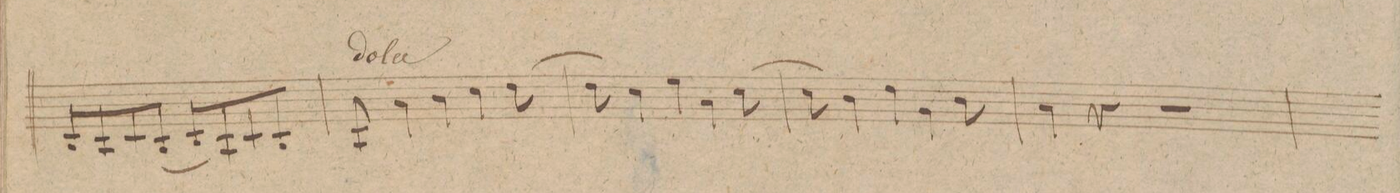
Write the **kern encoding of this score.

**kern	**dynam
*I"Violino. 1mo	*
*clefG2	*
*k[f#c#g#]	*
*met(c|)	*
*M2/2	*
8B/L	.
8A/	.
8c#/	.
[8B/J	.
8B/L]	.
8A/	.
8c#/	.
8B/J	.
=38	=38
8A/	.
4a\	.
4b\	.
4cc#\	.
[8dd\	.
=39	=39
8dd\]	.
4cc#\	.
4ee\	.
4a\	.
[8cc#\	.
=40	=40
8cc#\]	.
4b\	.
4dd\	.
4g#\	.
8b\	.
=41	=41
4a\	.
4r	.
2r	.
=42	=42
*-	*-
